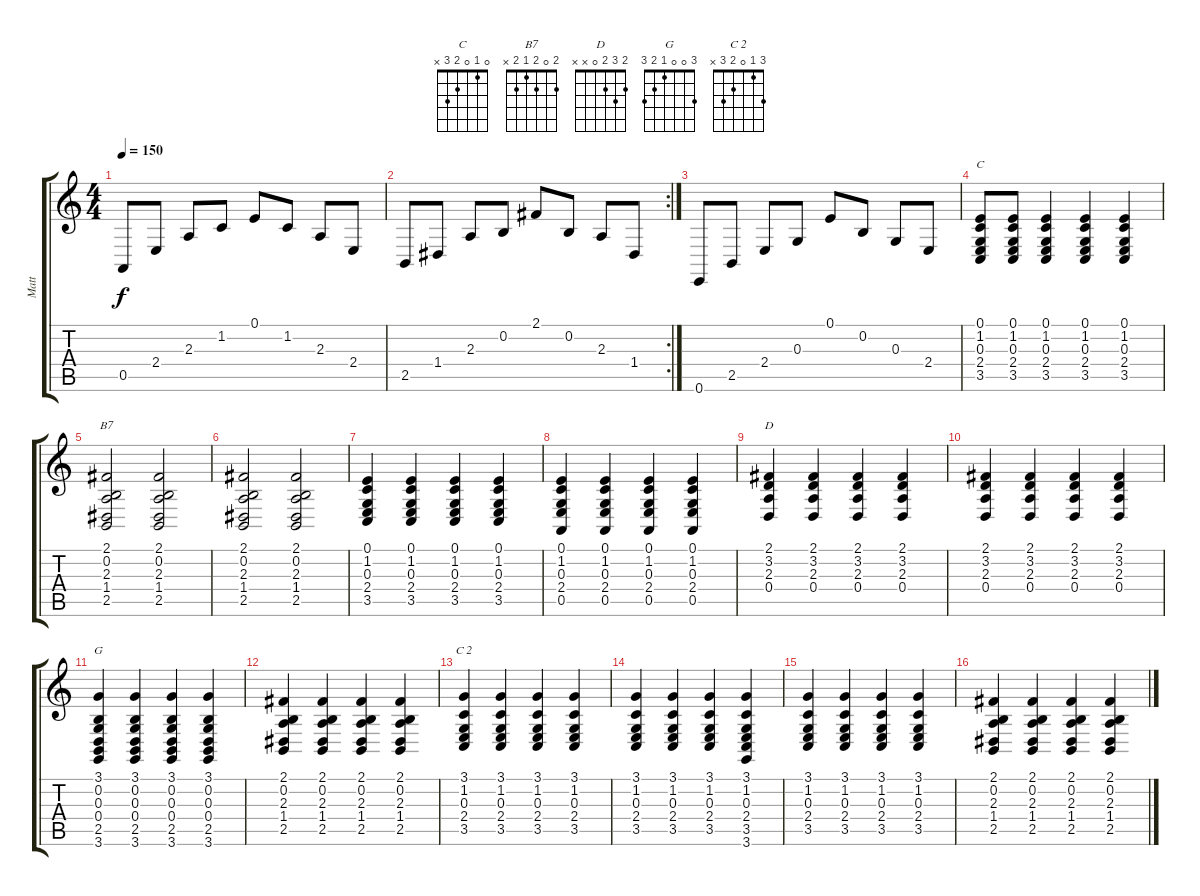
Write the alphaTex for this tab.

\track ("Matt" "Matt") {instrument brightacousticpiano}
\staff {score tabs}
\tuning (E4 B3 G3 D3 A2 E2) {hide}
\chord ("C" 0 1 0 2 3 x)
\chord ("B7" 2 0 2 1 2 x)
\chord ("D" 2 3 2 0 x x)
\chord ("G" 3 0 0 1 2 3)
\chord ("C 2" 3 1 0 2 3 x)
\ts (4 4)
\tempo 150
\clef g2
\ks c
0.5.8{dy f} 2.4.8 2.3.8 1.2.8 0.1.8 1.2.8 2.3.8 2.4.8 |
\rc 2
2.5.8 1.4.8 2.3.8 0.2.8 2.1.8 0.2.8 2.3.8 1.4.8 |
0.6.8 2.5.8 2.4.8 0.3.8 0.1.8 0.2.8 0.3.8 2.4.8 |
(0.1 1.2 0.3 2.4 3.5).8{ch "C"} (0.1 1.2 0.3 2.4 3.5).8 (0.1 1.2 0.3 2.4 3.5).4 (0.1 1.2 0.3 2.4 3.5).4 (0.1 1.2 0.3 2.4 3.5).4 |
(2.1 0.2 2.3 1.4 2.5).2{ch "B7"} (2.1 0.2 2.3 1.4 2.5).2 |
(2.1 0.2 2.3 1.4 2.5).2 (2.1 0.2 2.3 1.4 2.5).2 |
(0.1 1.2 0.3 2.4 3.5).4 (0.1 1.2 0.3 2.4 3.5).4 (0.1 1.2 0.3 2.4 3.5).4 (0.1 1.2 0.3 2.4 3.5).4 |
(0.1 1.2 0.3 2.4 0.5).4 (0.1 1.2 0.3 2.4 0.5).4 (0.1 1.2 0.3 2.4 0.5).4 (0.1 1.2 0.3 2.4 0.5).4 |
(2.1 3.2 2.3 0.4).4{ch "D"} (2.1 3.2 2.3 0.4).4 (2.1 3.2 2.3 0.4).4 (2.1 3.2 2.3 0.4).4 |
(2.1 3.2 2.3 0.4).4 (2.1 3.2 2.3 0.4).4 (2.1 3.2 2.3 0.4).4 (2.1 3.2 2.3 0.4).4 |
(3.1 0.2 0.3 0.4 2.5 3.6).4{ch "G"} (3.1 0.2 0.3 0.4 2.5 3.6).4 (3.1 0.2 0.3 0.4 2.5 3.6).4 (3.1 0.2 0.3 0.4 2.5 3.6).4 |
(2.1 0.2 2.3 1.4 2.5).4 (2.1 0.2 2.3 1.4 2.5).4 (2.1 0.2 2.3 1.4 2.5).4 (2.1 0.2 2.3 1.4 2.5).4 |
(3.1 1.2 0.3 2.4 3.5).4{ch "C 2"} (3.1 1.2 0.3 2.4 3.5).4 (3.1 1.2 0.3 2.4 3.5).4 (3.1 1.2 0.3 2.4 3.5).4 |
(3.1 1.2 0.3 2.4 3.5).4 (3.1 1.2 0.3 2.4 3.5).4 (3.1 1.2 0.3 2.4 3.5).4 (3.1 1.2 0.3 2.4 3.5 3.6).4 |
(3.1 1.2 0.3 2.4 3.5).4 (3.1 1.2 0.3 2.4 3.5).4 (3.1 1.2 0.3 2.4 3.5).4 (3.1 1.2 0.3 2.4 3.5).4 |
(2.1 0.2 2.3 1.4 2.5).4 (2.1 0.2 2.3 1.4 2.5).4 (2.1 0.2 2.3 1.4 2.5).4 (2.1 0.2 2.3 1.4 2.5).4
